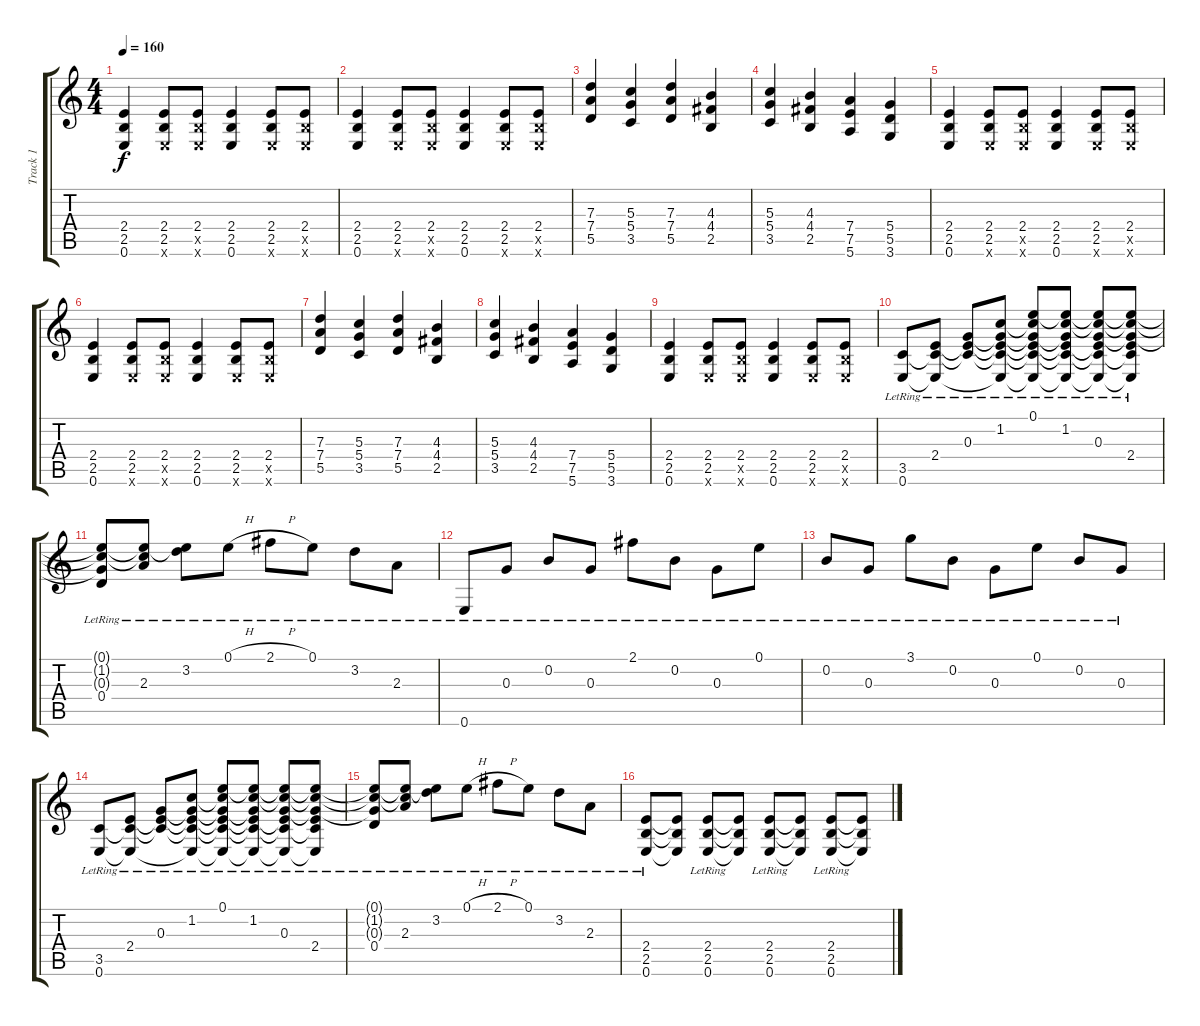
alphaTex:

\track ("Track 1" "Track 1") {instrument acousticguitarsteel}
\staff {score tabs}
\tuning (E4 B3 G3 D3 A2 E2) {hide}
\ts (4 4)
\tempo 160
\clef g2
\ks c
(2.4 2.5 0.6).4{dy f} (2.4 2.5 0.6{x}).8 (2.4 2.5{x} 0.6{x}).8 (2.4 2.5 0.6).4 (2.4 2.5 0.6{x}).8 (2.4 2.5{x} 0.6{x}).8 |
(2.4 2.5 0.6).4 (2.4 2.5 0.6{x}).8 (2.4 2.5{x} 0.6{x}).8 (2.4 2.5 0.6).4 (2.4 2.5 0.6{x}).8 (2.4 2.5{x} 0.6{x}).8 |
(7.3 7.4 5.5).4 (5.3 5.4 3.5).4 (7.3 7.4 5.5).4 (4.3 4.4 2.5).4 |
(5.3 5.4 3.5).4 (4.3 4.4 2.5).4 (7.4 7.5 5.6).4 (5.4 5.5 3.6).4 |
(2.4 2.5 0.6).4 (2.4 2.5 0.6{x}).8 (2.4 2.5{x} 0.6{x}).8 (2.4 2.5 0.6).4 (2.4 2.5 0.6{x}).8 (2.4 2.5{x} 0.6{x}).8 |
(2.4 2.5 0.6).4 (2.4 2.5 0.6{x}).8 (2.4 2.5{x} 0.6{x}).8 (2.4 2.5 0.6).4 (2.4 2.5 0.6{x}).8 (2.4 2.5{x} 0.6{x}).8 |
(7.3 7.4 5.5).4 (5.3 5.4 3.5).4 (7.3 7.4 5.5).4 (4.3 4.4 2.5).4 |
(5.3 5.4 3.5).4 (4.3 4.4 2.5).4 (7.4 7.5 5.6).4 (5.4 5.5 3.6).4 |
(2.4 2.5 0.6).4 (2.4 2.5 0.6{x}).8 (2.4 2.5{x} 0.6{x}).8 (2.4 2.5 0.6).4 (2.4 2.5 0.6{x}).8 (2.4 2.5{x} 0.6{x}).8 |
(3.5{lr} 0.6{lr}).8 (2.4{lr} 3.5{t} 0.6{t}).8 (0.3{lr} 2.4{t} 3.5{t}).8 (1.2{lr} 0.3{t} 2.4{t} 3.5{t} 0.6{t}).8 (0.1{lr} 1.2{t} 0.3{t} 2.4{t} 3.5{t} 0.6{t}).8 (0.1{t} 1.2{lr} 0.3{t} 2.4{t} 3.5{t} 0.6{t}).8 (0.1{t} 1.2{t} 0.3{lr} 2.4{t} 3.5{t} 0.6{t}).8 (0.1{t} 1.2{t} 0.3{t} 2.4{lr} 3.5{t} 0.6{t}).8 |
(0.1{t} 1.2{t} 0.3{t} 0.4{lr}).8 (0.1{t} 1.2{t} 2.3{lr}).8 (0.1{t} 3.2{lr}).8 0.1{h lr}.8 2.1{h lr}.8 0.1{lr}.8 3.2{lr}.8 2.3{lr}.8 |
0.6{lr}.8 0.3{lr}.8 0.2{lr}.8 0.3{lr}.8 2.1{lr}.8 0.2{lr}.8 0.3{lr}.8 0.1{lr}.8 |
0.2{lr}.8 0.3{lr}.8 3.1{lr}.8 0.2{lr}.8 0.3{lr}.8 0.1{lr}.8 0.2{lr}.8 0.3{lr}.8 |
(3.5{lr} 0.6{lr}).8 (2.4{lr} 3.5{t} 0.6{t}).8 (0.3{lr} 2.4{t} 3.5{t}).8 (1.2{lr} 0.3{t} 2.4{t} 3.5{t} 0.6{t}).8 (0.1{lr} 1.2{t} 0.3{t} 2.4{t} 3.5{t} 0.6{t}).8 (0.1{t} 1.2{lr} 0.3{t} 2.4{t} 3.5{t} 0.6{t}).8 (0.1{t} 1.2{t} 0.3{lr} 2.4{t} 3.5{t} 0.6{t}).8 (0.1{t} 1.2{t} 0.3{t} 2.4{lr} 3.5{t} 0.6{t}).8 |
(0.1{t} 1.2{t} 0.3{t} 0.4{lr}).8 (0.1{t} 1.2{t} 2.3{lr}).8 (0.1{t} 3.2{lr}).8 0.1{h lr}.8 2.1{h lr}.8 0.1{lr}.8 3.2{lr}.8 2.3{lr}.8 |
(2.4{lr} 2.5{lr} 0.6{lr}).8 (2.4{t} 2.5{t} 0.6{t}).8 (2.4{lr} 2.5{lr} 0.6{lr}).8 (2.4{t} 2.5{t} 0.6{t}).8 (2.4{lr} 2.5{lr} 0.6{lr}).8 (2.4{t} 2.5{t} 0.6{t}).8 (2.4{lr} 2.5{lr} 0.6{lr}).8 (2.4{t} 2.5{t} 0.6{t}).8
